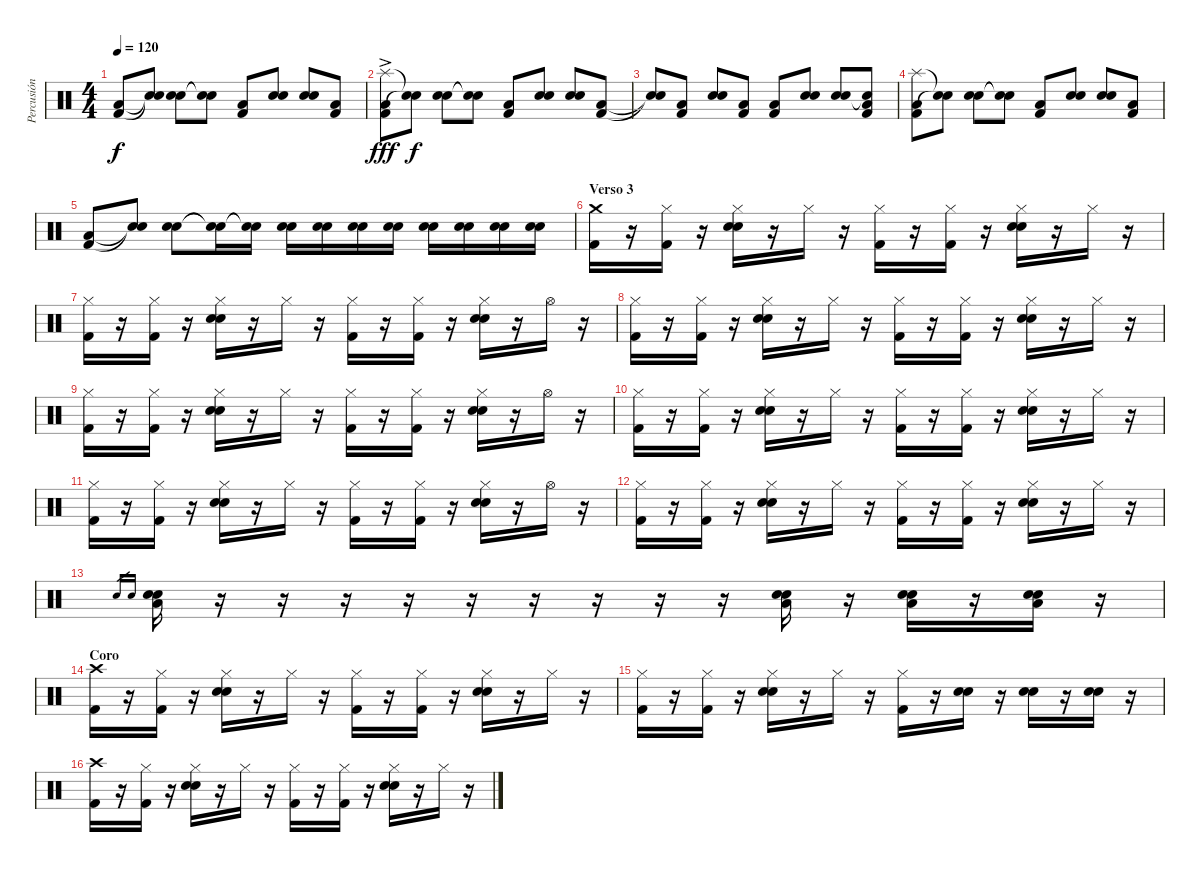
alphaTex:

\track ("Percusión" "Percusión") {instrument percussion}
\staff {score}
\articulation defaults
\ts (4 4)
\tempo 120
\clef neutral
\ks c
("Kick (hit) 2" "Low Floor Tom (hit)").8{dy f} ("Snare (hit)"{t} "Snare (hit)"{t}).8 ("Electric Snare (hit)" "Snare (hit) 2").8 ("Snare (hit)"{t} "Snare (hit)"{t}).8 ("Kick (hit) 2" "Low Floor Tom (hit)").8 ("Electric Snare (hit)" "Snare (hit) 2").8 ("Electric Snare (hit)" "Snare (hit) 2").8 ("Kick (hit) 2" "Low Floor Tom (hit)").8 |
("Splash (hit)"{ac} "Kick (hit) 2" "Low Floor Tom (hit)").8{dy fff} ("Snare (hit)"{t} "Snare (hit)"{t}).8{dy f} ("Electric Snare (hit)" "Snare (hit) 2").8 ("Snare (hit)"{t} "Snare (hit)"{t}).8 ("Kick (hit) 2" "Low Floor Tom (hit)").8 ("Electric Snare (hit)" "Snare (hit) 2").8 ("Electric Snare (hit)" "Snare (hit) 2").8 ("Kick (hit) 2" "Low Floor Tom (hit)").8 |
("Snare (hit)"{t} "Snare (hit)"{t}).8 ("Kick (hit) 2" "Low Floor Tom (hit)").8 ("Electric Snare (hit)" "Snare (hit) 2").8 ("Kick (hit) 2" "Low Floor Tom (hit)").8 ("Kick (hit) 2" "Low Floor Tom (hit)").8 ("Electric Snare (hit)" "Snare (hit) 2").8 ("Electric Snare (hit)" "Snare (hit) 2").8 ("Snare (hit)"{t} "Kick (hit) 2" "Low Floor Tom (hit)").8 |
("Splash (hit)" "Kick (hit) 2" "Low Floor Tom (hit)").8 ("Snare (hit)"{t} "Snare (hit)"{t}).8 ("Electric Snare (hit)" "Snare (hit) 2").8 ("Snare (hit)"{t} "Snare (hit)"{t}).8 ("Kick (hit) 2" "Low Floor Tom (hit)").8 ("Electric Snare (hit)" "Snare (hit) 2").8 ("Electric Snare (hit)" "Snare (hit) 2").8 ("Kick (hit) 2" "Low Floor Tom (hit)").8 |
("Kick (hit) 2" "Low Floor Tom (hit)").8 ("Snare (hit)"{t} "Snare (hit)"{t}).8 ("Electric Snare (hit)" "Snare (hit) 2").8 ("Electric Snare (hit)"{t} "Snare (hit) 2"{t}).16 ("Electric Snare (hit)"{t} "Snare (hit) 2"{t}).16 ("Electric Snare (hit)" "Snare (hit) 2").16 ("Electric Snare (hit)" "Snare (hit) 2").16 ("Electric Snare (hit)" "Snare (hit) 2").16 ("Electric Snare (hit)" "Snare (hit) 2").16 ("Electric Snare (hit)" "Snare (hit) 2").16 ("Electric Snare (hit)" "Snare (hit) 2").16 ("Electric Snare (hit)" "Snare (hit) 2").16 ("Electric Snare (hit)" "Snare (hit) 2").16 |
\section ("" "Verso 3")
("Crash medium (hit)" "Kick (hit) 2").16 r.16 ("Hi-Hat (closed)" "Kick (hit) 2").16 r.16 ("Hi-Hat (closed)" "Electric Snare (hit)" "Snare (hit) 2").16 r.16 "Hi-Hat (closed)".16 r.16 ("Hi-Hat (closed)" "Kick (hit) 2").16 r.16 ("Hi-Hat (closed)" "Kick (hit) 2").16 r.16 ("Hi-Hat (closed)" "Electric Snare (hit)" "Snare (hit) 2").16 r.16 "Hi-Hat (closed)".16 r.16 |
("Hi-Hat (closed)" "Kick (hit) 2").16 r.16 ("Hi-Hat (closed)" "Kick (hit) 2").16 r.16 ("Hi-Hat (closed)" "Electric Snare (hit)" "Snare (hit) 2").16 r.16 "Hi-Hat (closed)".16 r.16 ("Hi-Hat (closed)" "Kick (hit) 2").16 r.16 ("Hi-Hat (closed)" "Kick (hit) 2").16 r.16 ("Hi-Hat (closed)" "Electric Snare (hit)" "Snare (hit) 2").16 r.16 "Hi-Hat (open)".16 r.16 |
("Hi-Hat (closed)" "Kick (hit) 2").16 r.16 ("Hi-Hat (closed)" "Kick (hit) 2").16 r.16 ("Hi-Hat (closed)" "Electric Snare (hit)" "Snare (hit) 2").16 r.16 "Hi-Hat (closed)".16 r.16 ("Hi-Hat (closed)" "Kick (hit) 2").16 r.16 ("Hi-Hat (closed)" "Kick (hit) 2").16 r.16 ("Hi-Hat (closed)" "Electric Snare (hit)" "Snare (hit) 2").16 r.16 "Hi-Hat (closed)".16 r.16 |
("Hi-Hat (closed)" "Kick (hit) 2").16 r.16 ("Hi-Hat (closed)" "Kick (hit) 2").16 r.16 ("Hi-Hat (closed)" "Electric Snare (hit)" "Snare (hit) 2").16 r.16 "Hi-Hat (closed)".16 r.16 ("Hi-Hat (closed)" "Kick (hit) 2").16 r.16 ("Hi-Hat (closed)" "Kick (hit) 2").16 r.16 ("Hi-Hat (closed)" "Electric Snare (hit)" "Snare (hit) 2").16 r.16 "Hi-Hat (open)".16 r.16 |
("Hi-Hat (closed)" "Kick (hit) 2").16 r.16 ("Hi-Hat (closed)" "Kick (hit) 2").16 r.16 ("Hi-Hat (closed)" "Electric Snare (hit)" "Snare (hit) 2").16 r.16 "Hi-Hat (closed)".16 r.16 ("Hi-Hat (closed)" "Kick (hit) 2").16 r.16 ("Hi-Hat (closed)" "Kick (hit) 2").16 r.16 ("Hi-Hat (closed)" "Electric Snare (hit)" "Snare (hit) 2").16 r.16 "Hi-Hat (closed)".16 r.16 |
("Hi-Hat (closed)" "Kick (hit) 2").16 r.16 ("Hi-Hat (closed)" "Kick (hit) 2").16 r.16 ("Hi-Hat (closed)" "Electric Snare (hit)" "Snare (hit) 2").16 r.16 "Hi-Hat (closed)".16 r.16 ("Hi-Hat (closed)" "Kick (hit) 2").16 r.16 ("Hi-Hat (closed)" "Kick (hit) 2").16 r.16 ("Hi-Hat (closed)" "Electric Snare (hit)" "Snare (hit) 2").16 r.16 "Hi-Hat (open)".16 r.16 |
("Hi-Hat (closed)" "Kick (hit) 2").16 r.16 ("Hi-Hat (closed)" "Kick (hit) 2").16 r.16 ("Hi-Hat (closed)" "Electric Snare (hit)" "Snare (hit) 2").16 r.16 "Hi-Hat (closed)".16 r.16 ("Hi-Hat (closed)" "Kick (hit) 2").16 r.16 ("Hi-Hat (closed)" "Kick (hit) 2").16 r.16 ("Hi-Hat (closed)" "Electric Snare (hit)" "Snare (hit) 2").16 r.16 "Hi-Hat (closed)".16 r.16 |
"Electric Snare (hit)".16{gr} "Snare (hit) 2".16{gr} ("Electric Snare (hit)" "Snare (hit) 2" "Low Floor Tom (hit)").16 r.16 r.16 r.16 r.16 r.16 r.16 r.16 r.16 r.16 ("Electric Snare (hit)" "Snare (hit) 2" "Low Floor Tom (hit)").16 r.16 ("Electric Snare (hit)" "Snare (hit) 2" "Low Floor Tom (hit)").16 r.16 ("Electric Snare (hit)" "Snare (hit) 2" "Low Floor Tom (hit)").16 r.16 |
\section ("" "Coro")
("Crash high (hit)" "Kick (hit) 2").16 r.16 ("Hi-Hat (closed)" "Kick (hit) 2").16 r.16 ("Hi-Hat (closed)" "Electric Snare (hit)" "Snare (hit) 2").16 r.16 "Hi-Hat (closed)".16 r.16 ("Hi-Hat (closed)" "Kick (hit) 2").16 r.16 ("Hi-Hat (closed)" "Kick (hit) 2").16 r.16 ("Hi-Hat (closed)" "Electric Snare (hit)" "Snare (hit) 2").16 r.16 "Hi-Hat (closed)".16 r.16 |
("Hi-Hat (closed)" "Kick (hit) 2").16 r.16 ("Hi-Hat (closed)" "Kick (hit) 2").16 r.16 ("Hi-Hat (closed)" "Electric Snare (hit)" "Snare (hit) 2").16 r.16 "Hi-Hat (closed)".16 r.16 ("Hi-Hat (closed)" "Kick (hit) 2").16 r.16 ("Electric Snare (hit)" "Snare (hit) 2").16 r.16 ("Electric Snare (hit)" "Snare (hit) 2").16 r.16 ("Electric Snare (hit)" "Snare (hit) 2").16 r.16 |
("Crash high (hit)" "Kick (hit) 2").16 r.16 ("Hi-Hat (closed)" "Kick (hit) 2").16 r.16 ("Hi-Hat (closed)" "Electric Snare (hit)" "Snare (hit) 2").16 r.16 "Hi-Hat (closed)".16 r.16 ("Hi-Hat (closed)" "Kick (hit) 2").16 r.16 ("Hi-Hat (closed)" "Kick (hit) 2").16 r.16 ("Hi-Hat (closed)" "Electric Snare (hit)" "Snare (hit) 2").16 r.16 "Hi-Hat (closed)".16 r.16
